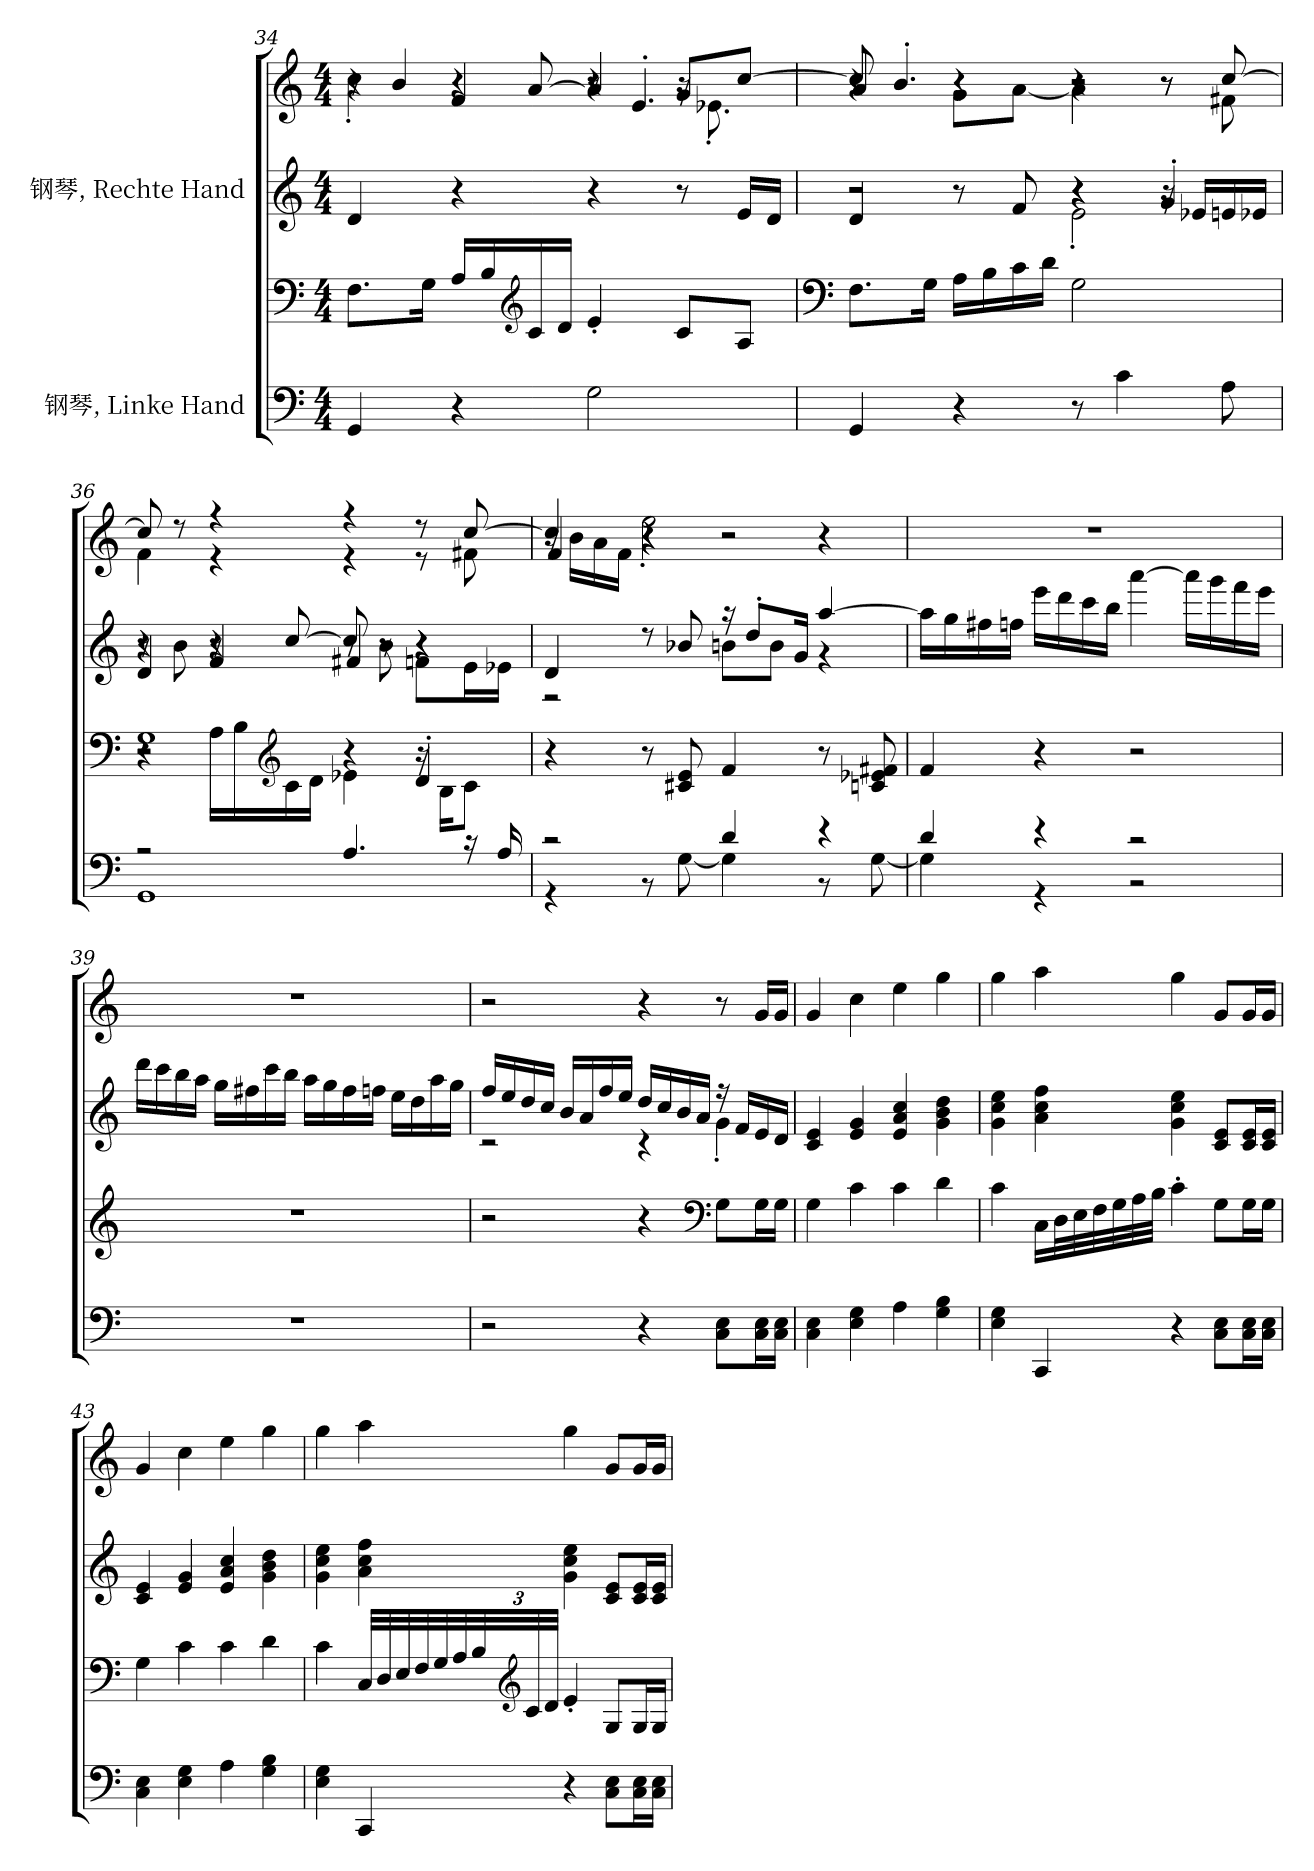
**kern	**kern	**kern	**kern
*part2	*part2	*part1	*part1
*staff4	*staff3	*staff2	*staff1
*I"钢琴, Linke Hand	*	*I"钢琴, Rechte Hand	*
!!LO:PB:g=z
*clefF4	*clefF4	*clefG2	*clefG2
*k[]	*k[]	*k[]	*k[]
*M4/4	*M4/4	*M4/4	*M4/4
=34	=34	=34	=34
*	*	*	*^
*	*	*	*	*^
4GG/	8.F\L	4d/	8r	4cc'\	4r
.	.	.	4b/	.	.
.	16G\Jk	.	.	.	.
4r	16A/LL	4r	.	4r	4f/
.	16B/	.	.	.	.
*	*clefG2	*	*	*	*
.	16c/	.	[8a/	.	.
.	16d/JJ	.	.	.	.
2G\	4e'/	4r	4a/]	4r	8r
.	.	.	.	.	4.e'/
.	8c/L	8r	8g/L	16r	.
.	.	.	.	8.e-X'\	.
.	8A/J	16e/LL	[8cc/J	.	.
.	.	16d/JJ	.	.	.
=35	=35	=35	=35	=35	=35
*	*clefF4	*	*	*	*
*	*	*^	*	*	*
*	*	*	*^	*	*	*
4GG/	8.F\L	2r	2r	4d/	8cc/]	4r	4a/
.	.	.	.	.	4.b'/	.	.
.	16G\Jk	.	.	.	.	.	.
4r	16A\LL	.	.	8r	.	8g\L	4r
.	16B\	.	.	.	.	.	.
.	16c\	.	.	8f/	.	[8a\J	.
.	16d\JJ	.	.	.	.	.	.
8r	2G\	4r	2e'\	4r	4r	4a\]	2r
4c\	.	.	.	.	.	.	.
.	.	4g'/	.	16r	8r	8r	.
.	.	.	.	16e-X/LL	.	.	.
8A\	.	.	.	16en/	[8cc/	8f#X\	.
.	.	.	.	16e-X/JJ	.	.	.
*	*	*	*	*	*	*v	*v
!!LO:LB:g=z
=36	=36	=36	=36	=36	=36	=36
*^	*^	*	*	*	*	*
*	*	*	*^	*	*	*	*	*
2r	1GG	2r	4r	1G	4r	8r	4d/	8cc/]	4f\
.	.	.	.	.	.	8b\	.	8r	.
.	.	.	16A\LL	.	8r	4r	4f/	4r	4r
.	.	.	16B\	.	.	.	.	.	.
*	*	*clefG2	*	*	*	*	*	*	*
.	.	.	16c\	.	[8cc/	.	.	.	.
.	.	.	16d\JJ	.	.	.	.	.	.
4.A/	.	4r	4e-X\	.	8cc/]	8r	4f#X/	4r	4r
.	.	.	.	.	8r	8b\	.	.	.
.	.	4d'/	16r	.	4r	8fn\L	4r	8r	8r
.	.	.	16B\KL	.	.	.	.	.	.
16r	.	.	8c\J	.	.	16e\L	.	[8cc/	8f#X\
16A/	.	.	.	.	.	16e-X\JJ	.	.	.
*	*	*v	*v	*v	*	*	*	*	*
*	*	*	*	*v	*v	*	*
=37	=37	=37	=37	=37	=37	=37
*	*	*	*	*	*	*^
2r	4r	4r	4d/	2r	4cc/]	16r	4f/
.	.	.	.	.	.	16b\LL	.
.	.	.	.	.	.	16a\	.
.	.	.	.	.	.	16f\JJ	.
.	8r	8r	8r	.	4r	2ee'\	4r
.	[8G\	8c#X/ 8e/	8b-X/	.	.	.	.
4d/	4G\]	4f/	16r	8bn\L	2r	.	2r
.	.	.	8dd'/L	.	.	.	.
.	.	.	.	8b\J	.	.	.
.	.	.	16g/Jk	.	.	.	.
4r	8r	8r	[4aa/	4r	.	4r	.
.	[8G\	8cn/ 8e-X/ 8f#X/	.	.	.	.	.
*	*	*	*v	*v	*	*	*
*	*	*	*	*v	*v	*v
!!LO:LB:g=z
=38	=38	=38	=38	=38
4d/	4G\]	4f/	16aa\LL]	1r
.	.	.	16gg\	.
.	.	.	16ff#X\	.
.	.	.	16ffn\JJ	.
4r	4r	4r	16eee\LL	.
.	.	.	16ddd\	.
.	.	.	16ccc\	.
.	.	.	16bb\JJ	.
2r	2r	2r	[4aaa\	.
.	.	.	16aaa\LL]	.
.	.	.	16ggg\	.
.	.	.	16fff\	.
.	.	.	16eee\JJ	.
*v	*v	*	*	*
=39	=39	=39	=39
1r	1r	16ddd\LL	1r
.	.	16ccc\	.
.	.	16bb\	.
.	.	16aa\JJ	.
.	.	16gg\LL	.
.	.	16ff#X\	.
.	.	16ccc\	.
.	.	16bb\JJ	.
.	.	16aa\LL	.
.	.	16gg\	.
.	.	16ff#\	.
.	.	16ffn\JJ	.
.	.	16ee\LL	.
.	.	16dd\	.
.	.	16aa\	.
.	.	16gg\JJ	.
!!LO:PB:g=z
=40	=40	=40	=40
*	*	*^	*
2r	2r	16ff/LL	2r	2r
.	.	16ee/	.	.
.	.	16dd/	.	.
.	.	16cc/JJ	.	.
.	.	16b/LL	.	.
.	.	16a/	.	.
.	.	16ff/	.	.
.	.	16ee/JJ	.	.
4r	4r	16dd/LL	4r	4r
.	.	16cc/	.	.
.	.	16b/	.	.
.	.	16a/JJ	.	.
*	*clefF4	*	*	*
8C\ 8E\L	8G\L	16r	4g'\	8r
.	.	16f/LL	.	.
16C\ 16E\L	16G\L	16e/	.	16g/LL
16C\ 16E\JJ	16G\JJ	16d/JJ	.	16g/JJ
*	*	*v	*v	*
=41	=41	=41	=41
4C\ 4E\	4G\	4c/ 4e/	4g/
4E\ 4G\	4c\	4e/ 4g/	4cc\
4A\	4c\	4e/ 4a/ 4cc/	4ee\
4G\ 4B\	4d\	4g\ 4b\ 4dd\	4gg\
=42	=42	=42	=42
4E\ 4G\	4c\	4g\ 4cc\ 4ee\	4gg\
4CC/	16C\LL	4a\ 4cc\ 4ff\	4aa\
.	32D\L	.	.
.	32E\	.	.
.	32F\	.	.
.	32G\	.	.
.	32A\	.	.
.	32B\JJJ	.	.
4r	4c'\	4g\ 4cc\ 4ee\	4gg\
8C\ 8E\L	8G\L	8c/ 8e/L	8g/L
16C\ 16E\L	16G\L	16c/ 16e/L	16g/L
16C\ 16E\JJ	16G\JJ	16c/ 16e/JJ	16g/JJ
=43	=43	=43	=43
4C\ 4E\	4G\	4c/ 4e/	4g/
4E\ 4G\	4c\	4e/ 4g/	4cc\
4A\	4c\	4e/ 4a/ 4cc/	4ee\
4G\ 4B\	4d\	4g\ 4b\ 4dd\	4gg\
!!LO:LB:g=z
=44	=44	=44	=44
4E\ 4G\	4c\	4g\ 4cc\ 4ee\	4gg\
4CC/	32C/LLL	4a\ 4cc\ 4ff\	4aa\
.	32D/	.	.
.	32E/	.	.
.	32F/	.	.
.	32G/	.	.
.	32A/	.	.
*	*Xbrackettup	*	*
.	48B/	.	.
*	*clefG2	*	*
.	48c/	.	.
.	48d/JJJ	.	.
4r	4e'/	4g\ 4cc\ 4ee\	4gg\
8C\ 8E\L	8G/L	8c/ 8e/L	8g/L
16C\ 16E\L	16G/L	16c/ 16e/L	16g/L
16C\ 16E\JJ	16G/JJ	16c/ 16e/JJ	16g/JJ
=	=	=	=
*-	*-	*-	*-
